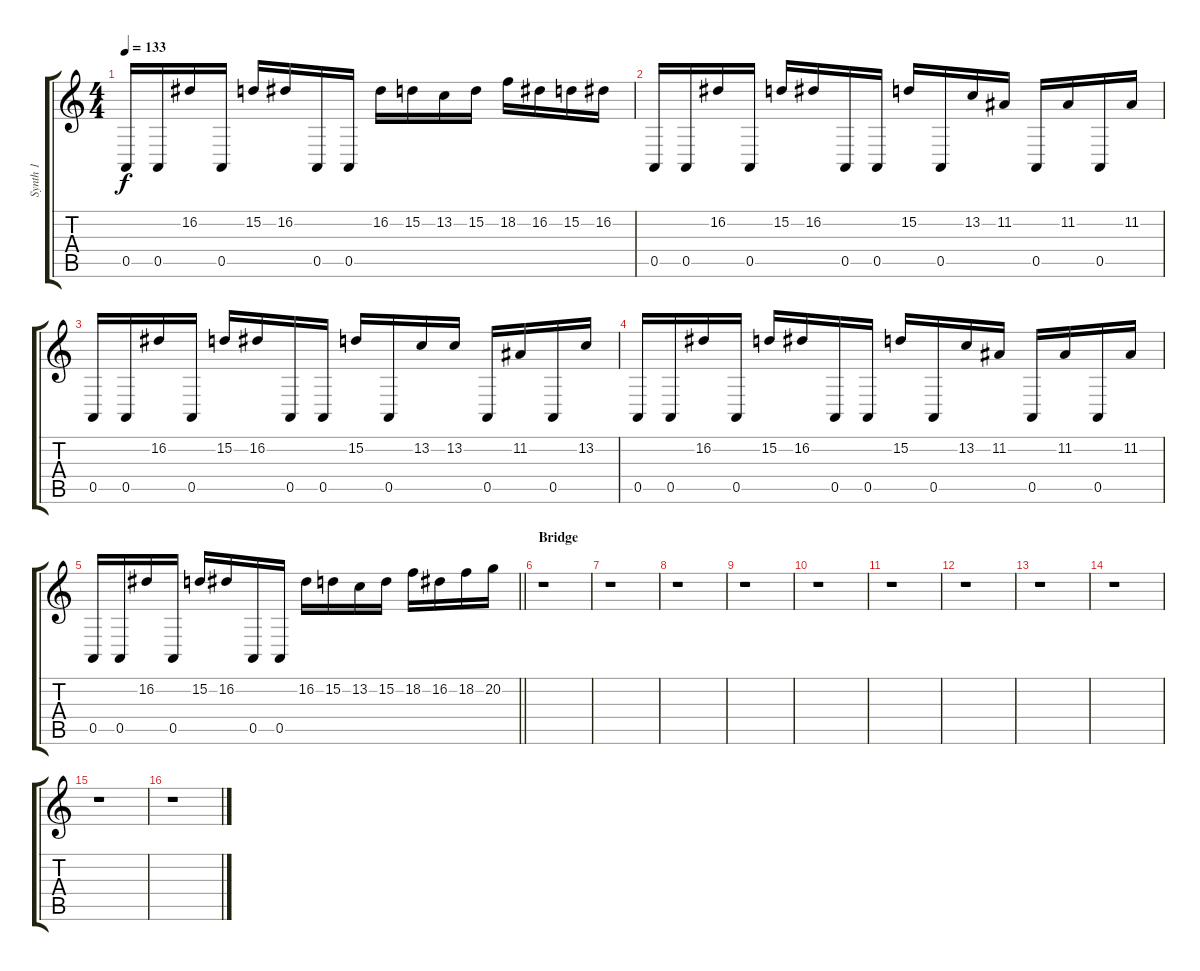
\track ("Synth 1" "Synth 1") {instrument lead2sawtooth}
\staff {score tabs}
\tuning (E4 B3 G3 D3 A2 E2) {hide}
\ts (4 4)
\tempo 133
\clef g2
\ks c
0.5.16{dy f} 0.5.16 16.2.16 0.5.16 15.2.16 16.2.16 0.5.16 0.5.16 16.2.16 15.2.16 13.2.16 15.2.16 18.2.16 16.2.16 15.2.16 16.2.16 |
0.5.16 0.5.16 16.2.16 0.5.16 15.2.16 16.2.16 0.5.16 0.5.16 15.2.16 0.5.16 13.2.16 11.2.16 0.5.16 11.2.16 0.5.16 11.2.16 |
0.5.16 0.5.16 16.2.16 0.5.16 15.2.16 16.2.16 0.5.16 0.5.16 15.2.16 0.5.16 13.2.16 13.2.16 0.5.16 11.2.16 0.5.16 13.2.16 |
0.5.16 0.5.16 16.2.16 0.5.16 15.2.16 16.2.16 0.5.16 0.5.16 15.2.16 0.5.16 13.2.16 11.2.16 0.5.16 11.2.16 0.5.16 11.2.16 |
\barLineRight lightlight
0.5.16 0.5.16 16.2.16 0.5.16 15.2.16 16.2.16 0.5.16 0.5.16 16.2.16 15.2.16 13.2.16 15.2.16 18.2.16 16.2.16 18.2.16 20.2.16 |
\section ("" "Bridge")
r.1 |
r.1 |
r.1 |
r.1 |
r.1 |
r.1 |
r.1 |
r.1 |
r.1 |
r.1 |
r.1
